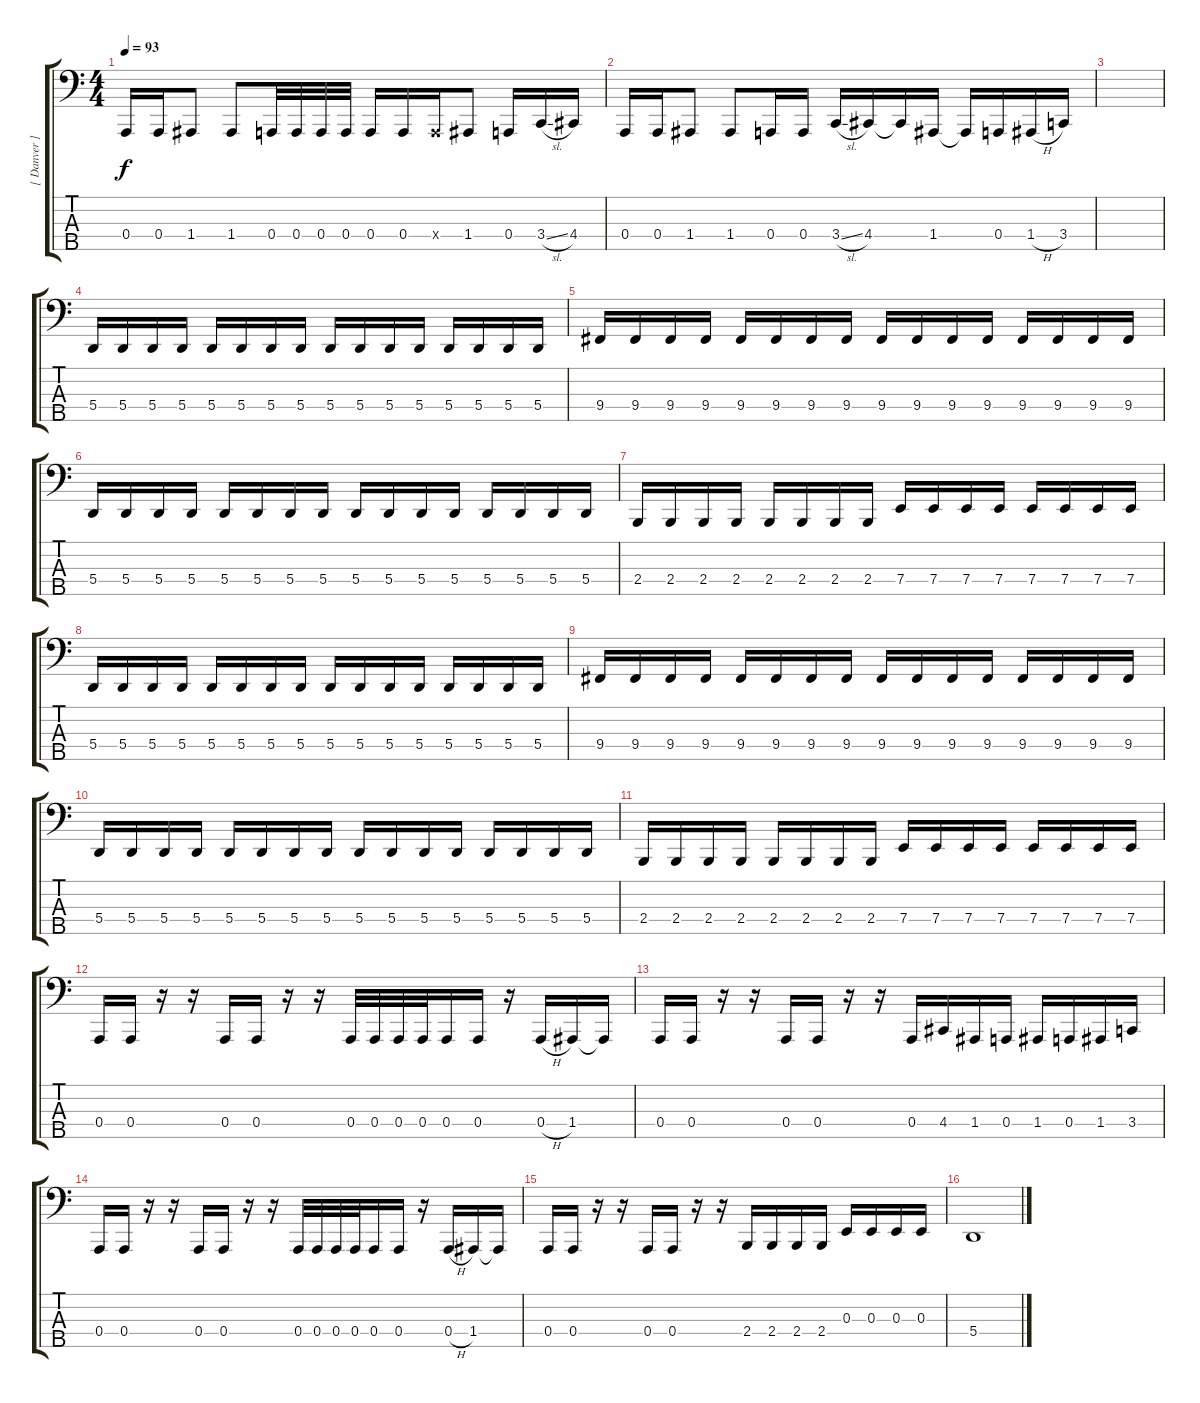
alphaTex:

\track ("[ Danver ]" "[ Danver ]") {instrument electricbasspick}
\staff {score tabs}
\tuning (D2 A1 E1 A0 E0) {hide}
\ts (4 4)
\tempo 93
\clef f4
\ks c
0.4.16{dy f} 0.4.16 1.4.8 1.4.8 0.4.32 0.4.32 0.4.32 0.4.32 0.4.16 0.4.16 0.4{x}.16 1.4.8 0.4.16 3.4{sl}.16 4.4.16 |
0.4.16 0.4.16 1.4.8 1.4.8 0.4.16 0.4.16 3.4{sl}.16 4.4.16 4.4{t}.16 1.4.16 1.4{t}.16 0.4.16 1.4{h}.16 3.4.16 |
|
5.4.16 5.4.16 5.4.16 5.4.16 5.4.16 5.4.16 5.4.16 5.4.16 5.4.16 5.4.16 5.4.16 5.4.16 5.4.16 5.4.16 5.4.16 5.4.16 |
9.4.16 9.4.16 9.4.16 9.4.16 9.4.16 9.4.16 9.4.16 9.4.16 9.4.16 9.4.16 9.4.16 9.4.16 9.4.16 9.4.16 9.4.16 9.4.16 |
5.4.16 5.4.16 5.4.16 5.4.16 5.4.16 5.4.16 5.4.16 5.4.16 5.4.16 5.4.16 5.4.16 5.4.16 5.4.16 5.4.16 5.4.16 5.4.16 |
2.4.16 2.4.16 2.4.16 2.4.16 2.4.16 2.4.16 2.4.16 2.4.16 7.4.16 7.4.16 7.4.16 7.4.16 7.4.16 7.4.16 7.4.16 7.4.16 |
5.4.16 5.4.16 5.4.16 5.4.16 5.4.16 5.4.16 5.4.16 5.4.16 5.4.16 5.4.16 5.4.16 5.4.16 5.4.16 5.4.16 5.4.16 5.4.16 |
9.4.16 9.4.16 9.4.16 9.4.16 9.4.16 9.4.16 9.4.16 9.4.16 9.4.16 9.4.16 9.4.16 9.4.16 9.4.16 9.4.16 9.4.16 9.4.16 |
5.4.16 5.4.16 5.4.16 5.4.16 5.4.16 5.4.16 5.4.16 5.4.16 5.4.16 5.4.16 5.4.16 5.4.16 5.4.16 5.4.16 5.4.16 5.4.16 |
2.4.16 2.4.16 2.4.16 2.4.16 2.4.16 2.4.16 2.4.16 2.4.16 7.4.16 7.4.16 7.4.16 7.4.16 7.4.16 7.4.16 7.4.16 7.4.16 |
0.4.16 0.4.16 r.16 r.16 0.4.16 0.4.16 r.16 r.16 0.4.32 0.4.32 0.4.32 0.4.32 0.4.16 0.4.16 r.16 0.4{h}.16 1.4.16 1.4{t}.16 |
0.4.16 0.4.16 r.16 r.16 0.4.16 0.4.16 r.16 r.16 0.4.16 4.4.16 1.4.16 0.4.16 1.4.16 0.4.16 1.4.16 3.4.16 |
0.4.16 0.4.16 r.16 r.16 0.4.16 0.4.16 r.16 r.16 0.4.32 0.4.32 0.4.32 0.4.32 0.4.16 0.4.16 r.16 0.4{h}.16 1.4.16 1.4{t}.16 |
0.4.16 0.4.16 r.16 r.16 0.4.16 0.4.16 r.16 r.16 2.4.16 2.4.16 2.4.16 2.4.16 0.3.16 0.3.16 0.3.16 0.3.16 |
5.4.1
